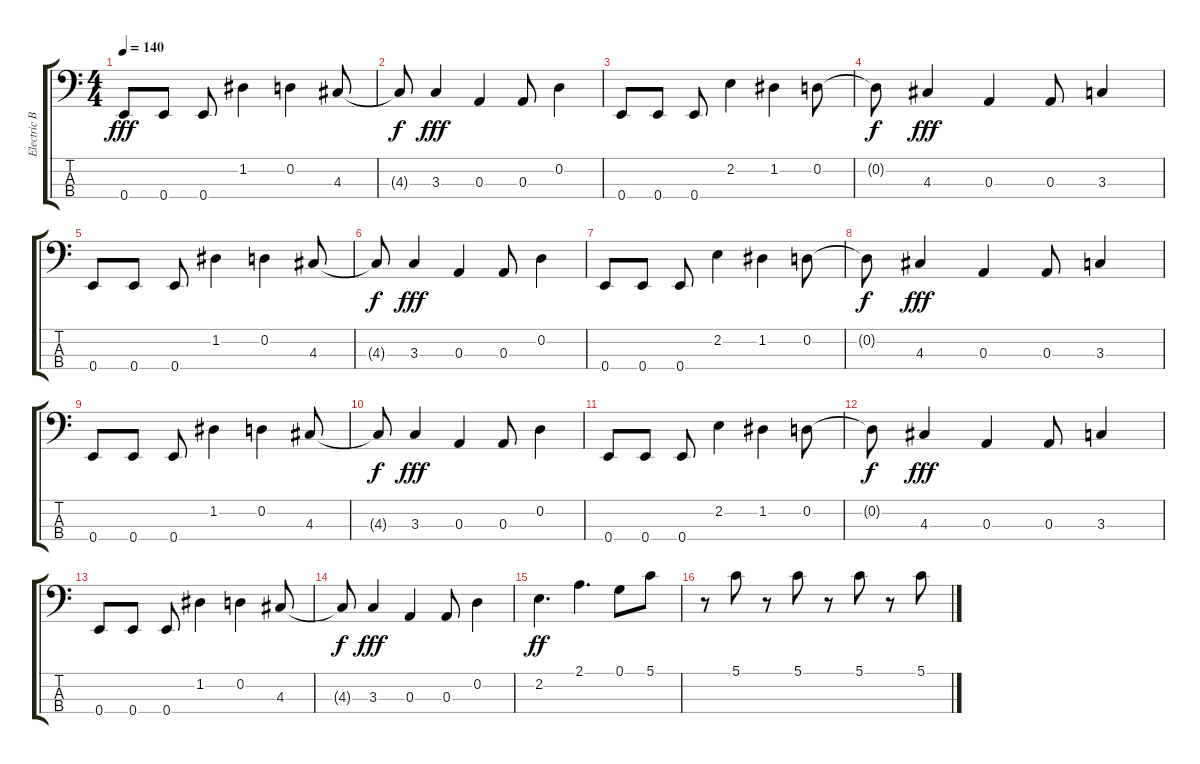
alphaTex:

\track ("Electric Bass (pick)" "Electric B") {instrument electricbasspick}
\staff {score tabs}
\tuning (G2 D2 A1 E1) {hide}
\ts (4 4)
\tempo 140
\clef f4
\ks c
0.4.8{dy fff} 0.4.8 0.4.8 1.2.4 0.2.4 4.3.8 |
4.3{t}.8{dy f} 3.3.4{dy fff} 0.3.4 0.3.8 0.2.4 |
0.4.8 0.4.8 0.4.8 2.2.4 1.2.4 0.2.8 |
0.2{t}.8{dy f} 4.3.4{dy fff} 0.3.4 0.3.8 3.3.4 |
0.4.8 0.4.8 0.4.8 1.2.4 0.2.4 4.3.8 |
4.3{t}.8{dy f} 3.3.4{dy fff} 0.3.4 0.3.8 0.2.4 |
0.4.8 0.4.8 0.4.8 2.2.4 1.2.4 0.2.8 |
0.2{t}.8{dy f} 4.3.4{dy fff} 0.3.4 0.3.8 3.3.4 |
0.4.8 0.4.8 0.4.8 1.2.4 0.2.4 4.3.8 |
4.3{t}.8{dy f} 3.3.4{dy fff} 0.3.4 0.3.8 0.2.4 |
0.4.8 0.4.8 0.4.8 2.2.4 1.2.4 0.2.8 |
0.2{t}.8{dy f} 4.3.4{dy fff} 0.3.4 0.3.8 3.3.4 |
0.4.8 0.4.8 0.4.8 1.2.4 0.2.4 4.3.8 |
4.3{t}.8{dy f} 3.3.4{dy fff} 0.3.4 0.3.8 0.2.4 |
2.2.4{d dy ff} 2.1.4{d} 0.1.8 5.1.8 |
r.8 5.1.8 r.8 5.1.8 r.8 5.1.8 r.8 5.1.8
